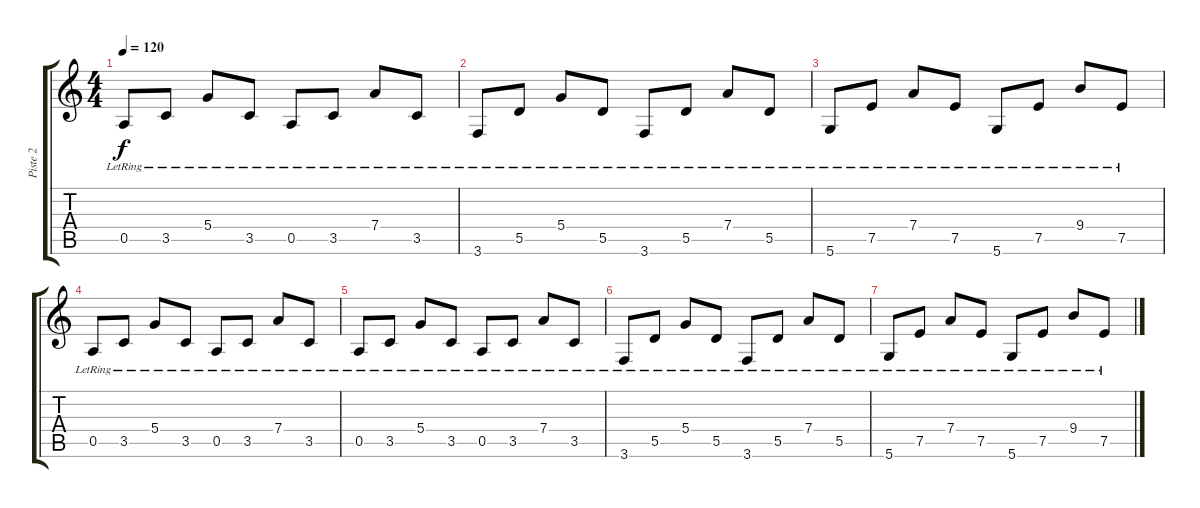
\track ("Piste 2" "Piste 2") {instrument distortionguitar}
\staff {score tabs}
\tuning (E4 B3 G3 D3 A2 D2) {hide}
\ts (4 4)
\tempo 120
\clef g2
\ks c
0.5{lr}.8{dy f} 3.5{lr}.8 5.4{lr}.8 3.5{lr}.8 0.5{lr}.8 3.5{lr}.8 7.4{lr}.8 3.5{lr}.8 |
3.6{lr}.8 5.5{lr}.8 5.4{lr}.8 5.5{lr}.8 3.6{lr}.8 5.5{lr}.8 7.4{lr}.8 5.5{lr}.8 |
5.6{lr}.8 7.5{lr}.8 7.4{lr}.8 7.5{lr}.8 5.6{lr}.8 7.5{lr}.8 9.4{lr}.8 7.5{lr}.8 |
0.5{lr}.8{volume 0 instrument acousticguitarsteel} 3.5{lr}.8 5.4{lr}.8 3.5{lr}.8 0.5{lr}.8 3.5{lr}.8 7.4{lr}.8 3.5{lr}.8 |
0.5{lr}.8 3.5{lr}.8 5.4{lr}.8 3.5{lr}.8 0.5{lr}.8 3.5{lr}.8 7.4{lr}.8 3.5{lr}.8 |
3.6{lr}.8 5.5{lr}.8 5.4{lr}.8 5.5{lr}.8 3.6{lr}.8 5.5{lr}.8 7.4{lr}.8 5.5{lr}.8 |
5.6{lr}.8 7.5{lr}.8 7.4{lr}.8 7.5{lr}.8 5.6{lr}.8 7.5{lr}.8 9.4{lr}.8 7.5{lr}.8
